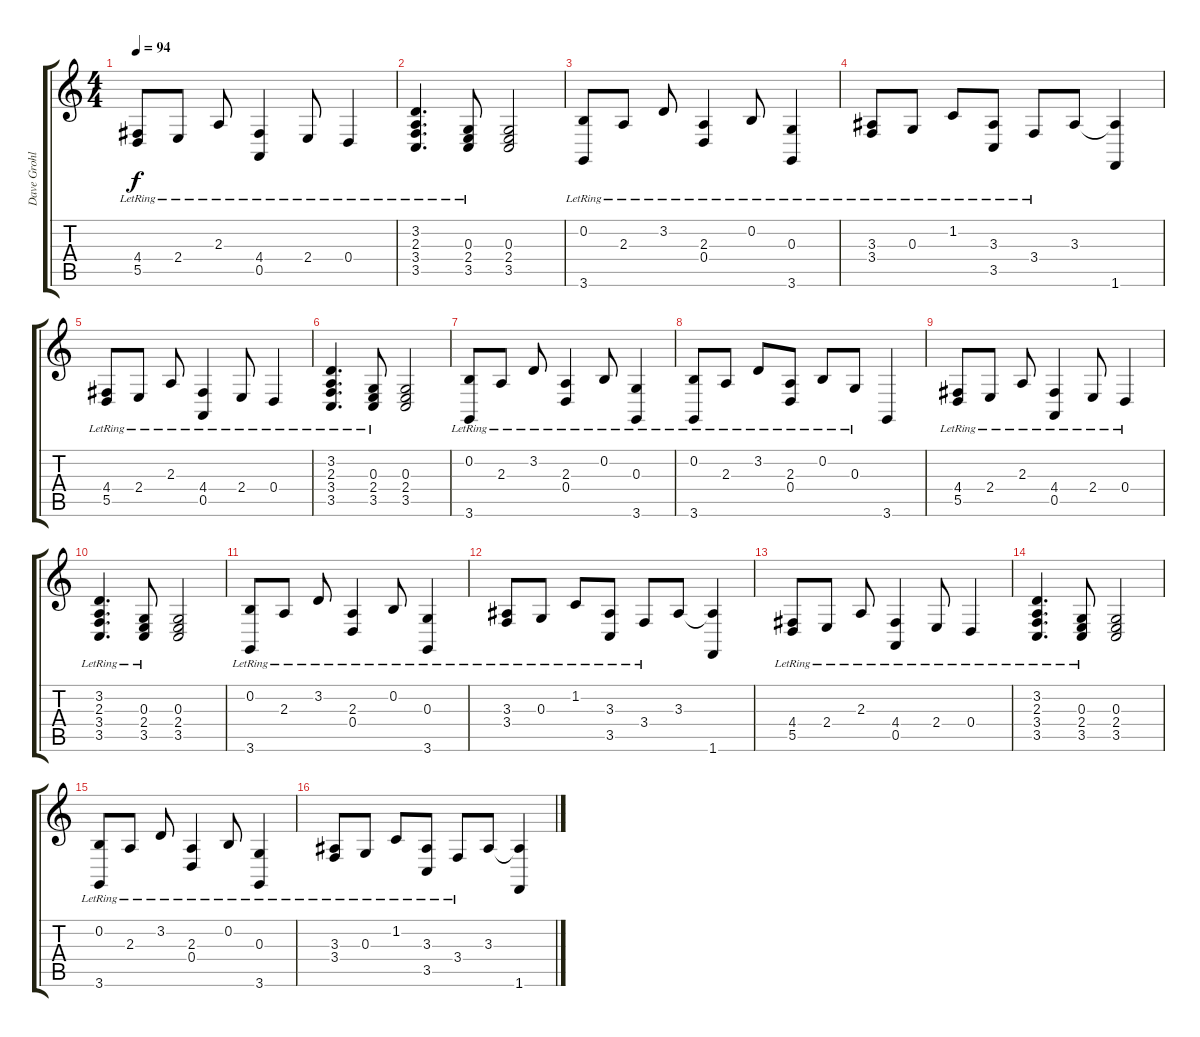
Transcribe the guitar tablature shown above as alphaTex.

\track ("Dave Grohl - Piano" "Dave Grohl") {instrument acousticgrandpiano}
\staff {score tabs}
\tuning (E4 B3 G3 D3 A2 E2) {hide}
\ts (4 4)
\tempo 94
\clef g2
\ks c
(4.4{lr} 5.5{lr}).8{dy f} 2.4{lr}.8 2.3{lr}.8 (4.4{lr} 0.5{lr}).4 2.4{lr}.8 0.4{lr}.4 |
(3.2{lr} 2.3{lr} 3.4{lr} 3.5{lr}).4{d} (0.3{lr} 2.4{lr} 3.5{lr}).8 (0.3 2.4 3.5).2 |
(0.2{lr} 3.6{lr}).8 2.3{lr}.8 3.2{lr}.8 (2.3{lr} 0.4{lr}).4 0.2{lr}.8 (0.3{lr} 3.6{lr}).4 |
(3.3{lr} 3.4{lr}).8 0.3{lr}.8 1.2{lr}.8 (3.3{lr} 3.5{lr}).8 3.4{lr}.8 3.3.8 (3.3{t} 1.6).4 |
(4.4{lr} 5.5{lr}).8 2.4{lr}.8 2.3{lr}.8 (4.4{lr} 0.5{lr}).4 2.4{lr}.8 0.4{lr}.4 |
(3.2{lr} 2.3{lr} 3.4{lr} 3.5{lr}).4{d} (0.3{lr} 2.4{lr} 3.5{lr}).8 (0.3 2.4 3.5).2 |
(0.2{lr} 3.6{lr}).8 2.3{lr}.8 3.2{lr}.8 (2.3{lr} 0.4{lr}).4 0.2{lr}.8 (0.3{lr} 3.6{lr}).4 |
(0.2{lr} 3.6{lr}).8 2.3{lr}.8 3.2{lr}.8 (2.3{lr} 0.4{lr}).8 0.2{lr}.8 0.3{lr}.8 3.6.4 |
(4.4{lr} 5.5{lr}).8 2.4{lr}.8 2.3{lr}.8 (4.4{lr} 0.5{lr}).4 2.4{lr}.8 0.4{lr}.4 |
(3.2{lr} 2.3{lr} 3.4{lr} 3.5{lr}).4{d} (0.3{lr} 2.4{lr} 3.5{lr}).8 (0.3 2.4 3.5).2 |
(0.2{lr} 3.6{lr}).8 2.3{lr}.8 3.2{lr}.8 (2.3{lr} 0.4{lr}).4 0.2{lr}.8 (0.3{lr} 3.6{lr}).4 |
(3.3{lr} 3.4{lr}).8 0.3{lr}.8 1.2{lr}.8 (3.3{lr} 3.5{lr}).8 3.4{lr}.8 3.3.8 (3.3{t} 1.6).4 |
(4.4{lr} 5.5{lr}).8 2.4{lr}.8 2.3{lr}.8 (4.4{lr} 0.5{lr}).4 2.4{lr}.8 0.4{lr}.4 |
(3.2{lr} 2.3{lr} 3.4{lr} 3.5{lr}).4{d} (0.3{lr} 2.4{lr} 3.5{lr}).8 (0.3 2.4 3.5).2 |
(0.2{lr} 3.6{lr}).8 2.3{lr}.8 3.2{lr}.8 (2.3{lr} 0.4{lr}).4 0.2{lr}.8 (0.3{lr} 3.6{lr}).4 |
(3.3{lr} 3.4{lr}).8 0.3{lr}.8 1.2{lr}.8 (3.3{lr} 3.5{lr}).8 3.4{lr}.8 3.3.8 (3.3{t} 1.6).4
